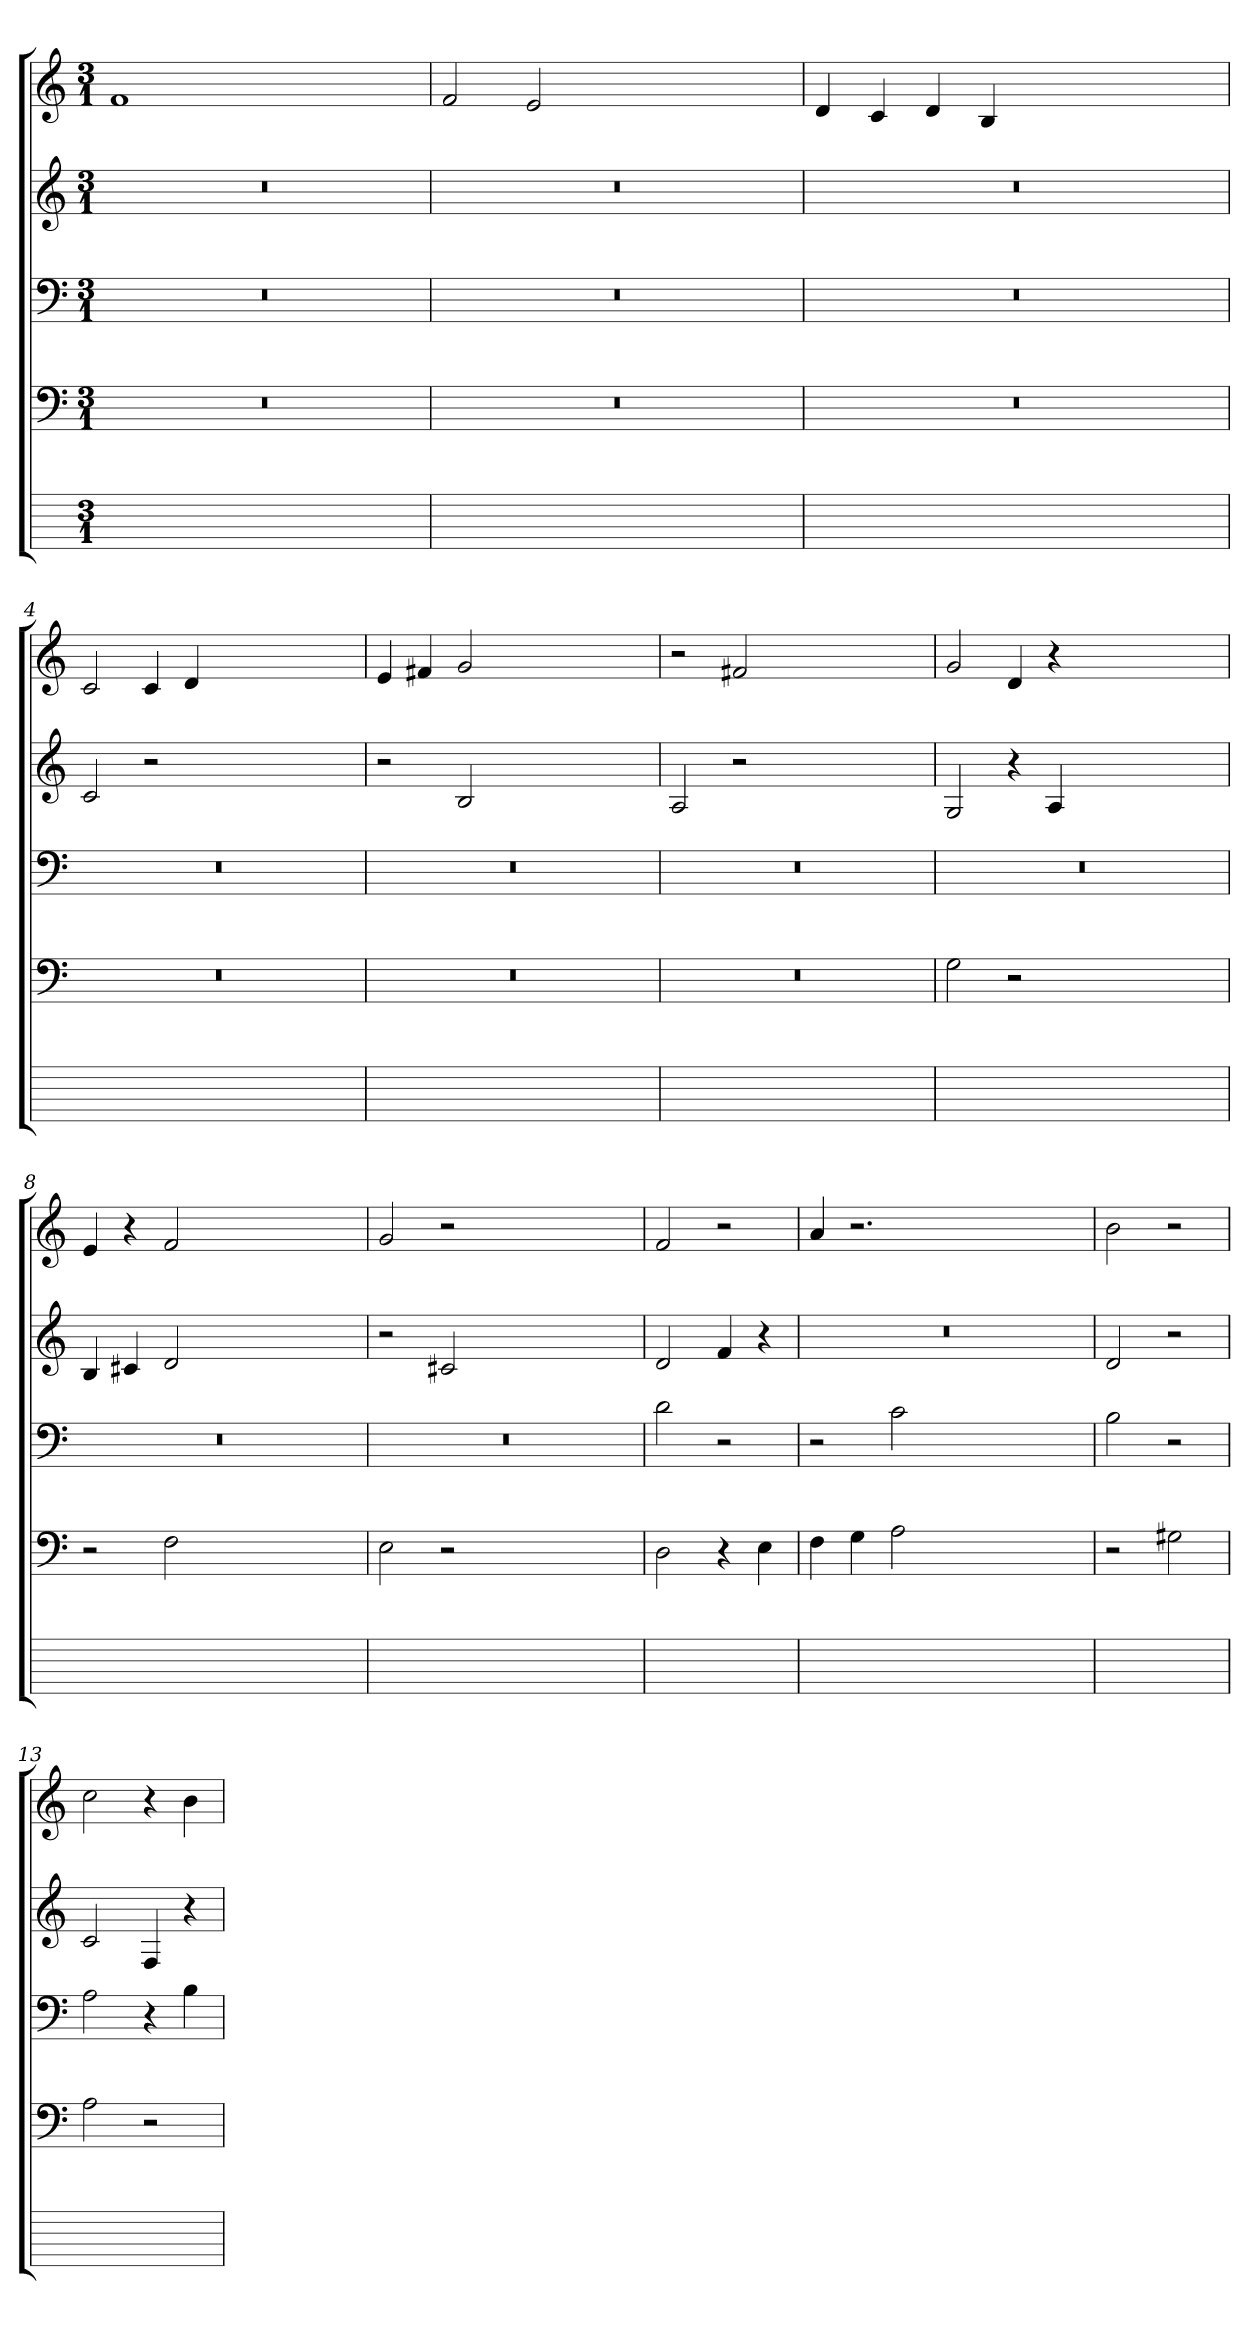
**kern	**kern	**kern	**kern	**kern
*part5	*part4	*part3	*part2	*part1
*staff5	*staff4	*staff3	*staff2	*staff1
*stria6	*	*	*	*
*	*clefF4	*clefF4	*clefG2	*clefG2
*	*k[]	*k[]	*k[]	*k[]
*	*C:	*C:	*C:	*C:
*M3/1	*M3/1	*M3/1	*M3/1	*M3/1
=1	=1	=1	=1	=1
0.ryy	0.r	0.r	0.r	1f
.	.	.	.	0ryy
=2	=2	=2	=2	=2
0.ryy	0.r	0.r	0.r	2fi
.	.	.	.	2e
.	.	.	.	0ryy
=3	=3	=3	=3	=3
0.ryy	0.r	0.r	0.r	4d
.	.	.	.	4cj
.	.	.	.	4dj
.	.	.	.	4Bj
.	.	.	.	0ryy
=4	=4	=4	=4	=4
0.ryy	0.r	0.r	2c	2c
.	.	.	2r	4cj
.	.	.	.	4d
.	.	.	0ryy	0ryy
=5	=5	=5	=5	=5
0.ryy	0.r	0.r	2r	4e
.	.	.	.	4f#XZ
.	.	.	2B	2g
.	.	.	0ryy	0ryy
=6	=6	=6	=6	=6
0.ryy	0.r	0.r	2A	2r
.	.	.	2r	2f#X
.	.	.	0ryy	0ryy
=7	=7	=7	=7	=7
0.ryy	2G	0.r	2G	2g
.	2r	.	4r	4d
.	.	.	4A	4r
.	0ryy	.	0ryy	0ryy
=8	=8	=8	=8	=8
0.ryy	2r	0.r	4B	4e
.	.	.	4c#XZ	4r
.	2F	.	2d	2f
.	0ryy	.	0ryy	0ryy
=9	=9	=9	=9	=9
0.ryy	2E	0.r	2r	2g
.	2r	.	2c#X	2r
.	0ryy	.	0ryy	0ryy
=10	=10	=10	=10	=10
1ryy	2D	2d	2d	2f
.	4r	2r	4f	2r
.	4E	.	4r	.
=11	=11	=11	=11	=11
0.ryy	4F	2r	0.r	4a
.	4G	.	.	2.r
.	2A	2c	.	.
.	0ryy	0ryy	.	0ryy
=12	=12	=12	=12	=12
1ryy	2r	2B	2d	2b
.	2G#X	2r	2r	2r
=13	=13	=13	=13	=13
1ryy	2A	2A	2c	2cc
.	2r	4r	4F	4r
.	.	4B	4r	4b
=	=	=	=	=
*-	*-	*-	*-	*-
